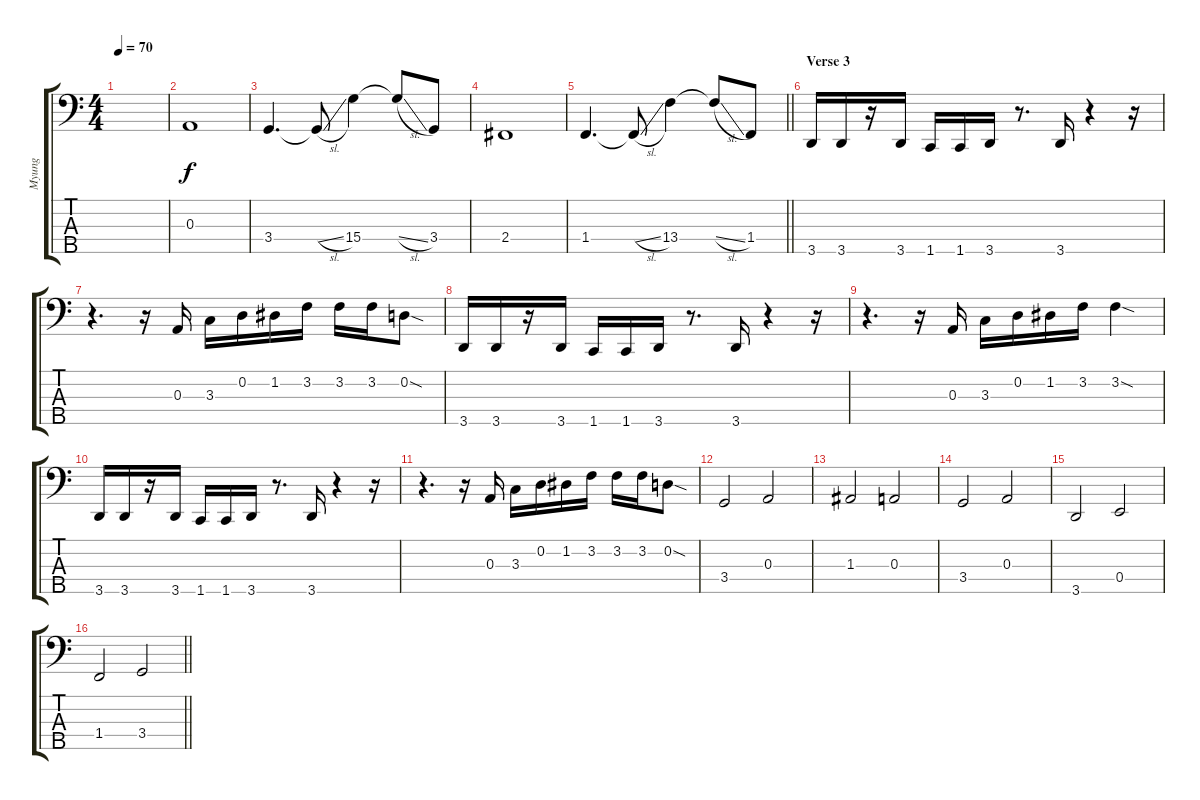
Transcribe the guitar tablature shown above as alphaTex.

\track ("Myung" "Myung") {instrument electricbassfinger}
\staff {score tabs}
\tuning (G2 D2 A1 E1 B0) {hide}
\ts (4 4)
\tempo 70
\clef f4
\ks c
|
0.3.1{volume 16 instrument electricbassfinger} |
3.4.4{d} 3.4{sl t}.8 15.4.4 15.4{sl t}.8 3.4.8 |
2.4.1 |
\barLineRight lightlight
1.4.4{d} 1.4{sl t}.8 13.4.4 13.4{sl t}.8 1.4.8 |
\section ("" "Verse 3")
3.5.16 3.5.16 r.16 3.5.16 1.5.16 1.5.16 3.5.16 r.8{d} 3.5.16 r.4 r.16 |
r.4{d} r.16 0.3.16 3.3.16 0.2.16 1.2.16 3.2.16 3.2.16 3.2.16 0.2{sod}.8 |
3.5.16 3.5.16 r.16 3.5.16 1.5.16 1.5.16 3.5.16 r.8{d} 3.5.16 r.4 r.16 |
r.4{d} r.16 0.3.16 3.3.16 0.2.16 1.2.16 3.2.16 3.2{sod}.4 |
3.5.16 3.5.16 r.16 3.5.16 1.5.16 1.5.16 3.5.16 r.8{d} 3.5.16 r.4 r.16 |
r.4{d} r.16 0.3.16 3.3.16 0.2.16 1.2.16 3.2.16 3.2.16 3.2.16 0.2{sod}.8 |
3.4.2 0.3.2 |
1.3.2 0.3.2 |
3.4.2 0.3.2 |
3.5.2 0.4.2 |
\barLineRight lightlight
1.4.2 3.4.2
